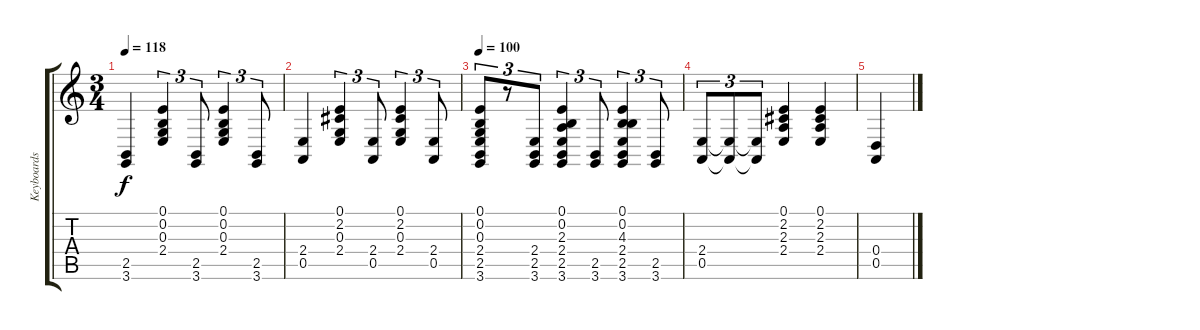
\track ("Keyboards" "Keyboards") {instrument harpsichord}
\staff {score tabs}
\tuning (E4 B3 G3 D3 A2 E2) {hide}
\ts (3 4)
\tempo 118
\clef g2
\ks c
(2.5 3.6).4{dy f} (0.1 0.2 0.3 2.4).4{tu (3 2)} (2.5 3.6).8{tu (3 2)} (0.1 0.2 0.3 2.4).4{tu (3 2)} (2.5 3.6).8{tu (3 2)} |
(2.4 0.5).4 (0.1 2.2 0.3 2.4).4{tu (3 2)} (2.4 0.5).8{tu (3 2)} (0.1 2.2 0.3 2.4).4{tu (3 2)} (2.4 0.5).8{tu (3 2)} |
\tempo 100
(0.1 0.2 0.3 2.4 2.5 3.6).8{tu (3 2)} r.8{tu (3 2)} (2.4 2.5 3.6).8{tu (3 2)} (0.1 0.2 2.3 2.4 2.5 3.6).4{tu (3 2)} (2.5 3.6).8{tu (3 2)} (0.1 0.2 4.3 2.4 2.5 3.6).4{tu (3 2)} (2.5 3.6).8{tu (3 2)} |
(2.4 0.5).8{tu (3 2)} (2.4{t} 0.5{t}).8{tu (3 2)} (2.4{t} 0.5{t}).8{tu (3 2)} (0.1 2.2 2.3 2.4).4 (0.1 2.2 2.3 2.4).4 |
(0.4 0.5).4
